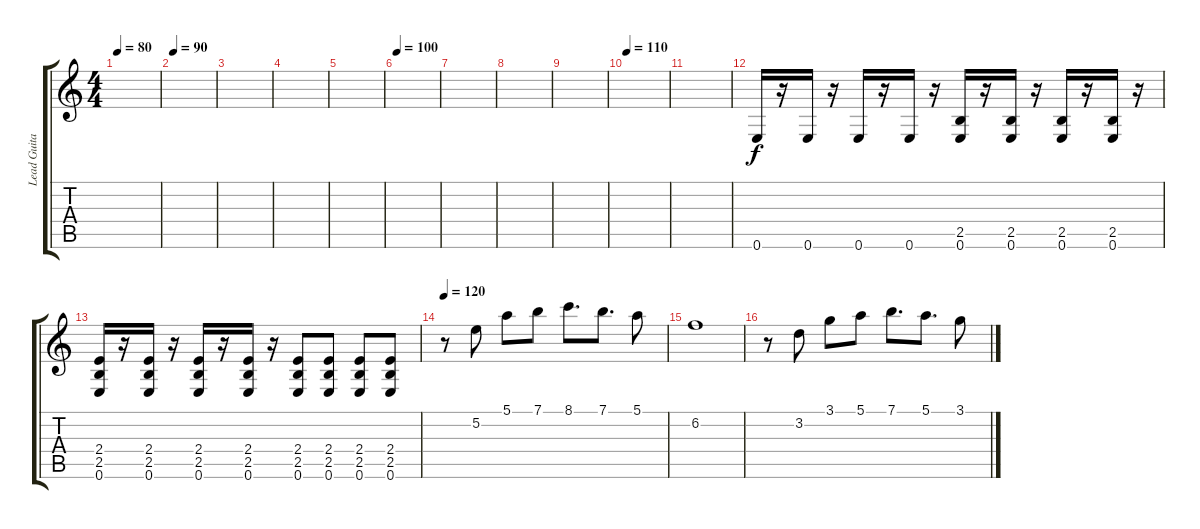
\track ("Lead Guitar Distorted" "Lead Guita") {instrument overdrivenguitar}
\staff {score tabs}
\tuning (E4 B3 G3 D3 A2 E2) {hide}
\ts (4 4)
\tempo 80
\clef g2
\ks c
|
\tempo 90
|
|
|
|
\tempo 100
|
|
|
|
\tempo 110
|
|
0.6.16 r.16 0.6.16 r.16 0.6.16 r.16 0.6.16 r.16 (2.5 0.6).16 r.16 (2.5 0.6).16 r.16 (2.5 0.6).16 r.16 (2.5 0.6).16 r.16 |
(2.4 2.5 0.6).16 r.16 (2.4 2.5 0.6).16 r.16 (2.4 2.5 0.6).16 r.16 (2.4 2.5 0.6).16 r.16 (2.4 2.5 0.6).8 (2.4 2.5 0.6).8 (2.4 2.5 0.6).8 (2.4 2.5 0.6).8 |
\tempo 120
r.8 5.2.8 5.1.8 7.1.8 8.1.8{d} 7.1.8{d} 5.1.8 |
6.2.1 |
r.8 3.2.8 3.1.8 5.1.8 7.1.8{d} 5.1.8{d} 3.1.8
